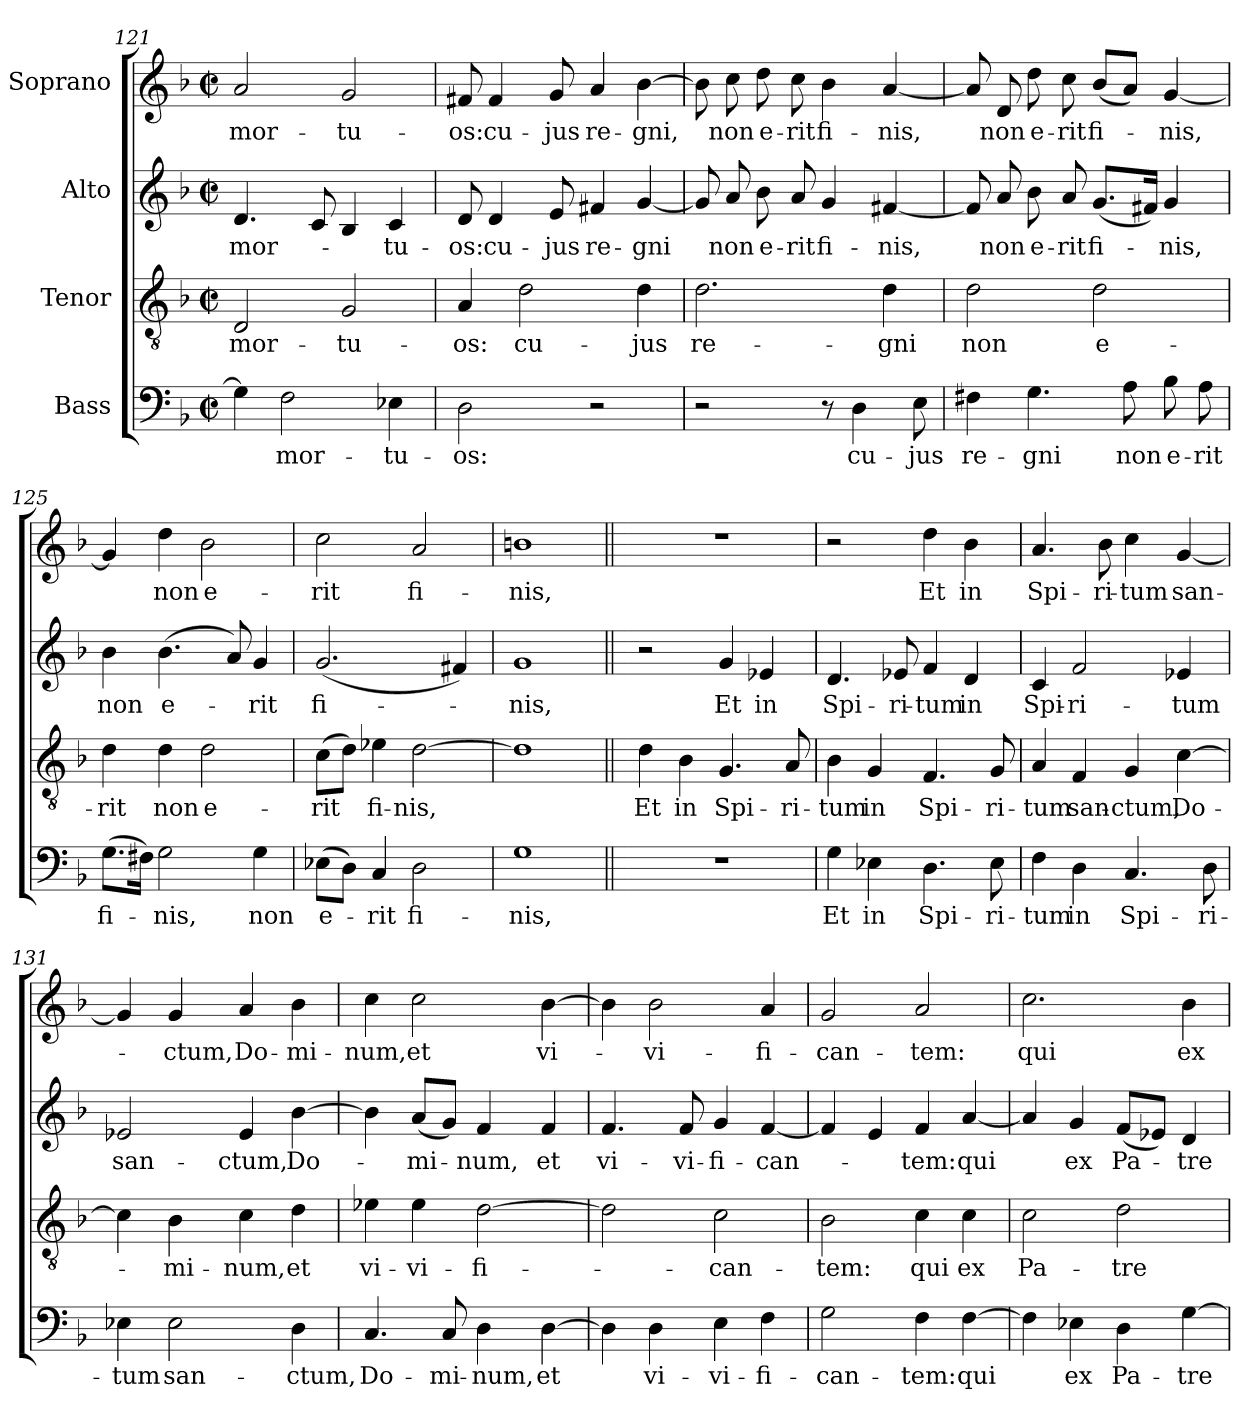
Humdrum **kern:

**kern	**text	**kern	**text	**kern	**text	**kern	**text
*part4	*part4	*part3	*part3	*part2	*part2	*part1	*part1
*staff4	*staff4	*staff3	*staff3	*staff2	*staff2	*staff1	*staff1
*I"Bass	*	*I"Tenor	*	*I"Alto	*	*I"Soprano	*
*clefF4	*	*clefGv2	*	*clefG2	*	*clefG2	*
*k[b-]	*	*k[b-]	*	*k[b-]	*	*k[b-]	*
*F:	*	*F:	*	*F:	*	*F:	*
*M2/2	*	*M2/2	*	*M2/2	*	*M2/2	*
*met(c|)	*	*met(c|)	*	*met(c|)	*	*met(c|)	*
=121	=121	=121	=121	=121	=121	=121	=121
4G\]	.	2D/	mor-	4.d/	mor-	2a/	mor-
2F\	mor-	.	.	.	.	.	.
.	.	.	.	8c/	.	.	.
.	.	2G/	-tu-	4B-/	.	2g/	-tu-
4E-X\	-tu-	.	.	4c/	-tu-	.	.
=122	=122	=122	=122	=122	=122	=122	=122
2D\	-os:	4A/	-os:	8d/	-os:	8f#X/	-os:
.	.	.	.	4d/	cu-	4f#/	cu-
.	.	2d\	cu-	.	.	.	.
.	.	.	.	8e/	-jus	8g/	-jus
2r	.	.	.	4f#X/	re-	4a/	re-
.	.	4d\	-jus	[4g/	-gni	[4b-\	-gni,
!!LO:LB:g=z
=123	=123	=123	=123	=123	=123	=123	=123
2r	.	2.d\	re-	8g/]	.	8b-\]	.
.	.	.	.	8a/	non	8cc\	non
.	.	.	.	8b-\	e-	8dd\	e-
.	.	.	.	8a/	-rit	8cc\	-rit
8r	.	.	.	4g/	fi-	4b-\	fi-
4D\	cu-	.	.	.	.	.	.
.	.	4d\	-gni	[4f#X/	-nis,	[4a/	-nis,
8E\	-jus	.	.	.	.	.	.
=124	=124	=124	=124	=124	=124	=124	=124
4F#X\	re-	2d\	non	8f#/]	.	8a/]	.
.	.	.	.	8a/	non	8d/	non
4.G\	-gni	.	.	8b-\	e-	8dd\	e-
.	.	.	.	8a/	-rit	8cc\	-rit
.	.	2d\	e-	(8.g/L	fi-	(8b-/L	fi-
8A\	non	.	.	.	.	8a/J)	.
.	.	.	.	16f#X/Jk)	.	.	.
8B-\	e-	.	.	4g/	-nis,	[4g/	-nis,
8A\	-rit	.	.	.	.	.	.
=125	=125	=125	=125	=125	=125	=125	=125
(8.G\L	fi-	4d\	-rit	4b-\	non	4g/]	.
16F#X\Jk)	.	.	.	.	.	.	.
2G\	-nis,	4d\	non	(4.b-\	e-	4dd\	non
.	.	2d\	e-	.	.	2b-\	e-
.	.	.	.	8a/)	.	.	.
4G\	non	.	.	4g/	-rit	.	.
=126	=126	=126	=126	=126	=126	=126	=126
(8E-X\L	e-	(8c\L	-rit	(2.g/	fi-	2cc\	-rit
8D\J)	.	8d\J)	.	.	.	.	.
4C/	-rit	4e-X\	fi-	.	.	.	.
2D\	fi-	[2d\	-nis,	.	.	2a/	fi-
.	.	.	.	4f#X/)	.	.	.
=127	=127	=127	=127	=127	=127	=127	=127
1G	-nis,	1d]	.	1g	-nis,	1bn	-nis,
!!LO:PB:g=z
=128||	=128||	=128||	=128||	=128||	=128||	=128||	=128||
1r	.	4d\	Et	2r	.	1r	.
.	.	4B-\	in	.	.	.	.
.	.	4.G/	Spi-	4g/	Et	.	.
.	.	.	.	4e-X/	in	.	.
.	.	8A/	-ri-	.	.	.	.
=129	=129	=129	=129	=129	=129	=129	=129
4G\	Et	4B-\	-tum	4.d/	Spi-	2r	.
4E-X\	in	4G/	in	.	.	.	.
.	.	.	.	8e-X/	-ri-	.	.
4.D\	Spi-	4.F/	Spi-	4f/	-tum	4dd\	Et
.	.	.	.	4d/	in	4b-\	in
8E-\	-ri-	8G/	-ri-	.	.	.	.
=130	=130	=130	=130	=130	=130	=130	=130
4F\	-tum	4A/	-tum	4c/	Spi-	4.a/	Spi-
4D\	in	4F/	san-	2f/	-ri-	.	.
.	.	.	.	.	.	8b-\	-ri-
4.C/	Spi-	4G/	-ctum,	.	.	4cc\	-tum
.	.	[4c\	Do-	4e-X/	-tum	[4g/	san-
8D\	-ri-	.	.	.	.	.	.
=131	=131	=131	=131	=131	=131	=131	=131
4E-X\	-tum	4c\]	.	2e-X/	san-	4g/]	.
2E-\	san-	4B-\	-mi-	.	.	4g/	-ctum,
.	.	4c\	-num,	4e-/	-ctum,	4a/	Do-
4D\	-ctum,	4d\	et	[4b-\	Do-	4b-\	-mi-
=132	=132	=132	=132	=132	=132	=132	=132
4.C/	Do-	4e-X\	vi-	4b-\]	.	4cc\	-num,
.	.	4e-\	-vi-	(8a/L	-mi-	2cc\	et
8C/	-mi-	.	.	8g/J)	.	.	.
4D\	-num,	[2d\	-fi-	4f/	-num,	.	.
[4D\	et	.	.	4f/	et	[4b-\	vi-
!!LO:LB:g=z
=133	=133	=133	=133	=133	=133	=133	=133
4D\]	.	2d\]	.	4.f/	vi-	4b-\]	.
4D\	vi-	.	.	.	.	2b-\	-vi-
.	.	.	.	8f/	-vi-	.	.
4E\	-vi-	2c\	-can-	4g/	-fi-	.	.
4F\	-fi-	.	.	[4f/	-can-	4a/	-fi-
=134	=134	=134	=134	=134	=134	=134	=134
2G\	-can-	2B-\	-tem:	4f/]	.	2g/	-can-
.	.	.	.	4e/	.	.	.
4F\	-tem:	4c\	qui	4f/	-tem:	2a/	-tem:
[4F\	qui	4c\	ex	[4a/	qui	.	.
=135	=135	=135	=135	=135	=135	=135	=135
4F\]	.	2c\	Pa-	4a/]	.	2.cc\	qui
4E-X\	ex	.	.	4g/	ex	.	.
4D\	Pa-	2d\	-tre	(8f/L	Pa-	.	.
.	.	.	.	8e-X/J)	.	.	.
[4G\	-tre	.	.	4d/	-tre	4b-\	ex
=	=	=	=	=	=	=	=
*-	*-	*-	*-	*-	*-	*-	*-
